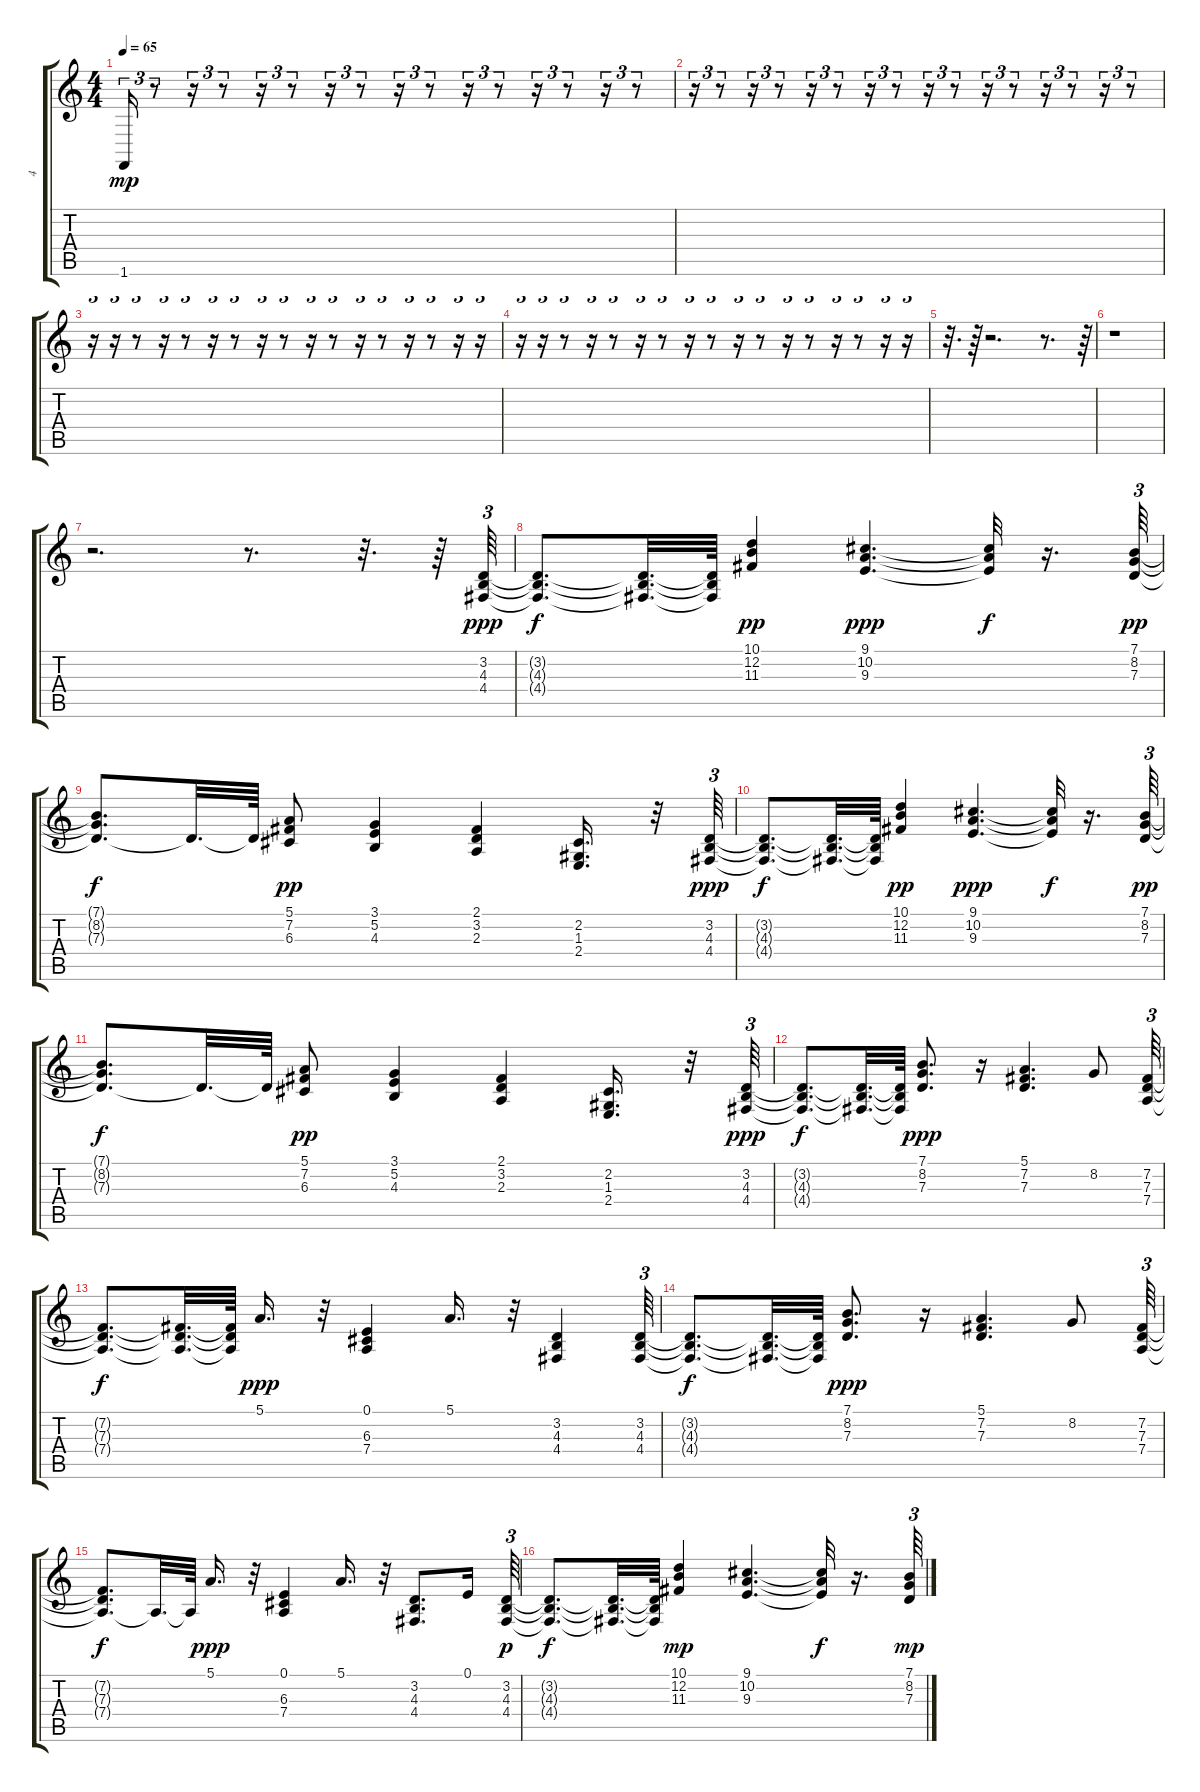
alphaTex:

\track ("4" "4") {instrument piccolo}
\staff {score tabs}
\tuning (E4 B3 G3 D3 A2 E2) {hide}
\ts (4 4)
\tempo 65
\clef g2
\ks c
1.6.16{tu (3 2) dy mp} r.8{tu (3 2)} r.16{tu (3 2)} r.8{tu (3 2)} r.16{tu (3 2)} r.8{tu (3 2)} r.16{tu (3 2)} r.8{tu (3 2)} r.16{tu (3 2)} r.8{tu (3 2)} r.16{tu (3 2)} r.8{tu (3 2)} r.16{tu (3 2)} r.8{tu (3 2)} r.16{tu (3 2)} r.8{tu (3 2)} |
r.16{tu (3 2)} r.8{tu (3 2)} r.16{tu (3 2)} r.8{tu (3 2)} r.16{tu (3 2)} r.8{tu (3 2)} r.16{tu (3 2)} r.8{tu (3 2)} r.16{tu (3 2)} r.8{tu (3 2)} r.16{tu (3 2)} r.8{tu (3 2)} r.16{tu (3 2)} r.8{tu (3 2)} r.16{tu (3 2)} r.8{tu (3 2)} |
r.16{tu (3 2)} r.16{tu (3 2)} r.8{tu (3 2)} r.16{tu (3 2)} r.8{tu (3 2)} r.16{tu (3 2)} r.8{tu (3 2)} r.16{tu (3 2)} r.8{tu (3 2)} r.16{tu (3 2)} r.8{tu (3 2)} r.16{tu (3 2)} r.8{tu (3 2)} r.16{tu (3 2)} r.8{tu (3 2)} r.16{tu (3 2)} r.16{tu (3 2)} |
r.16{tu (3 2)} r.16{tu (3 2)} r.8{tu (3 2)} r.16{tu (3 2)} r.8{tu (3 2)} r.16{tu (3 2)} r.8{tu (3 2)} r.16{tu (3 2)} r.8{tu (3 2)} r.16{tu (3 2)} r.8{tu (3 2)} r.16{tu (3 2)} r.8{tu (3 2)} r.16{tu (3 2)} r.8{tu (3 2)} r.16{tu (3 2)} r.16{tu (3 2)} |
r.32{d} r.64 r.2{d} r.8{d} r.64{tu (3 2)} |
r.1 |
r.2{d} r.8{d} r.32{d} r.64 (3.2 4.3 4.4).64{tu (3 2) dy ppp balance 4 instrument synthstrings2} |
(3.2{t} 4.3{t} 4.4{t}).8{d dy f} (3.2{t} 4.3{t} 4.4{t}).32{d} (3.2{t} 4.3{t} 4.4{t}).64 (10.1 12.2 11.3).4{dy pp} (9.1 10.2 9.3).4{d dy ppp} (9.1{t} 10.2{t} 9.3{t}).32{dy f} r.16{d} (7.1 8.2 7.3).64{tu (3 2) dy pp} |
(7.1{t} 8.2{t} 7.3{t}).8{d dy f} 7.3{t}.32{d} 7.3{t}.64 (5.1 7.2 6.3).8{dy pp} (3.1 5.2 4.3).4 (2.1 3.2 2.3).4 (2.2 1.3 2.4).16{d} r.32 (3.2 4.3 4.4).64{tu (3 2) dy ppp} |
(3.2{t} 4.3{t} 4.4{t}).8{d dy f} (3.2{t} 4.3{t} 4.4{t}).32{d} (3.2{t} 4.3{t} 4.4{t}).64 (10.1 12.2 11.3).4{dy pp} (9.1 10.2 9.3).4{d dy ppp} (9.1{t} 10.2{t} 9.3{t}).32{dy f} r.16{d} (7.1 8.2 7.3).64{tu (3 2) dy pp} |
(7.1{t} 8.2{t} 7.3{t}).8{d dy f} 7.3{t}.32{d} 7.3{t}.64 (5.1 7.2 6.3).8{dy pp} (3.1 5.2 4.3).4 (2.1 3.2 2.3).4 (2.2 1.3 2.4).16{d} r.32 (3.2 4.3 4.4).64{tu (3 2) dy ppp} |
(3.2{t} 4.3{t} 4.4{t}).8{d dy f} (3.2{t} 4.3{t} 4.4{t}).32{d} (3.2{t} 4.3{t} 4.4{t}).64 (7.1 8.2 7.3).8{d dy ppp} r.16 (5.1 7.2 7.3).4{d} 8.2.8 (7.2 7.3 7.4).64{tu (3 2)} |
(7.2{t} 7.3{t} 7.4{t}).8{d dy f} (7.2{t} 7.3{t} 7.4{t}).32{d} (7.2{t} 7.3{t} 7.4{t}).64 5.1.16{d dy ppp} r.32 (0.1 6.3 7.4).4 5.1.16{d} r.32 (3.2 4.3 4.4).4 (3.2 4.3 4.4).64{tu (3 2)} |
(3.2{t} 4.3{t} 4.4{t}).8{d dy f} (3.2{t} 4.3{t} 4.4{t}).32{d} (3.2{t} 4.3{t} 4.4{t}).64 (7.1 8.2 7.3).8{d dy ppp} r.16 (5.1 7.2 7.3).4{d} 8.2.8 (7.2 7.3 7.4).64{tu (3 2)} |
(7.2{t} 7.3{t} 7.4{t}).8{d dy f} 7.4{t}.32{d} 7.4{t}.64 5.1.16{d dy ppp} r.32 (0.1 6.3 7.4).4 5.1.16{d} r.32 (3.2 4.3 4.4).8{d} 0.1.16 (3.2 4.3 4.4).64{tu (3 2) dy p} |
(3.2{t} 4.3{t} 4.4{t}).8{d dy f} (3.2{t} 4.3{t} 4.4{t}).32{d} (3.2{t} 4.3{t} 4.4{t}).64 (10.1 12.2 11.3).4{dy mp} (9.1 10.2 9.3).4{d} (9.1{t} 10.2{t} 9.3{t}).32{dy f} r.16{d} (7.1 8.2 7.3).64{tu (3 2) dy mp}
